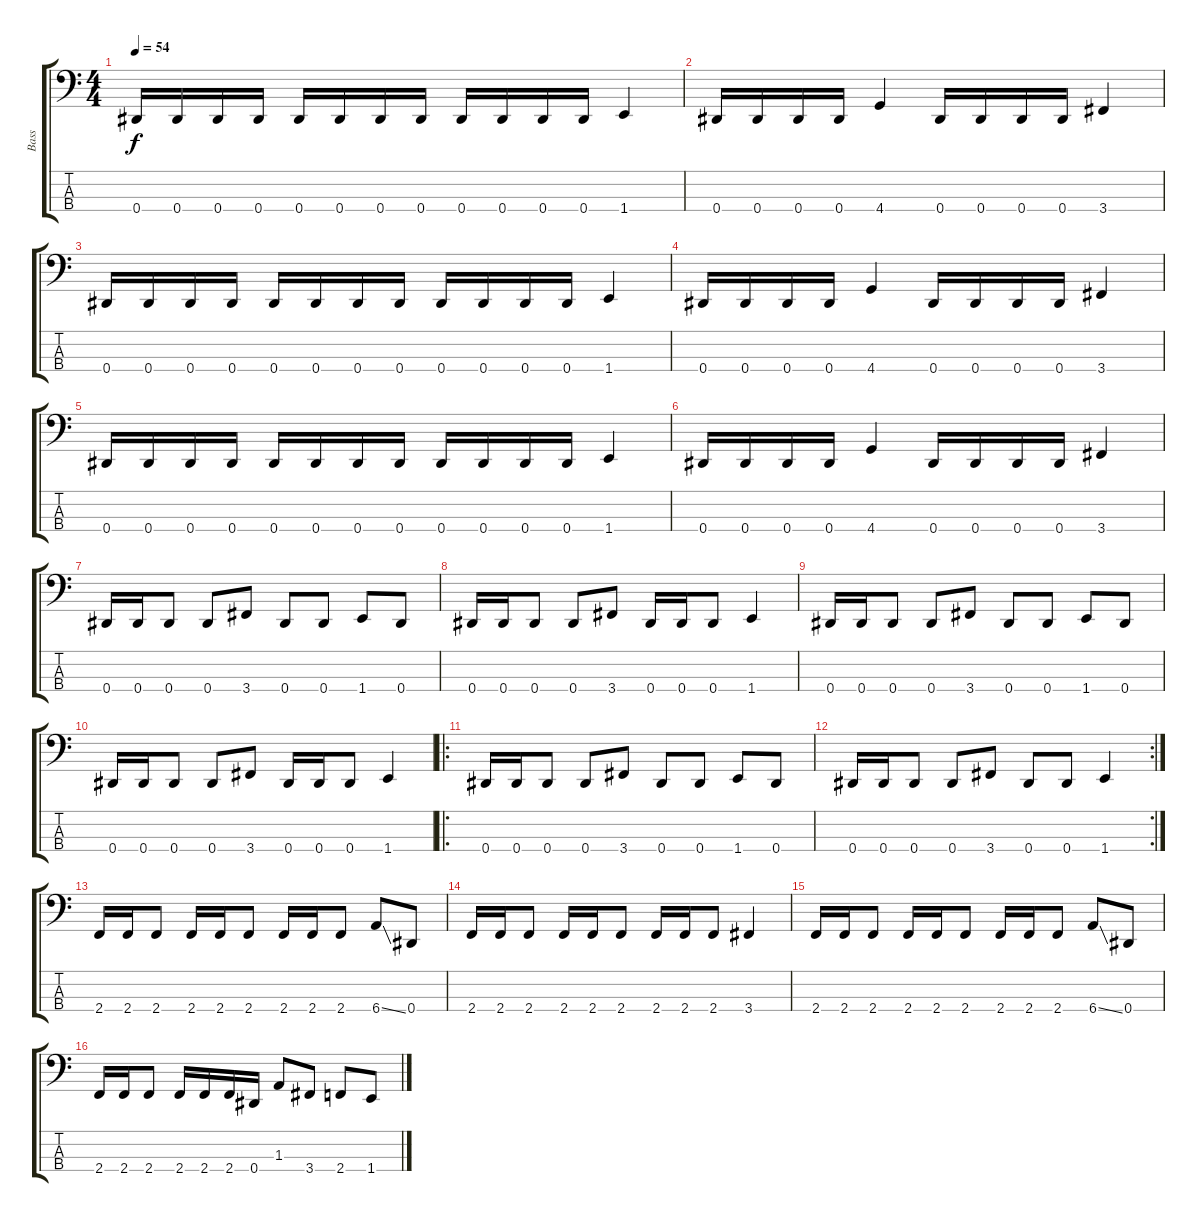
\track ("Bass" "Bass") {instrument electricbasspick}
\staff {score tabs}
\tuning (Gb2 Db2 Ab1 Eb1) {hide}
\ts (4 4)
\tempo 54
\clef f4
\ks c
0.4.16{dy f} 0.4.16 0.4.16 0.4.16 0.4.16 0.4.16 0.4.16 0.4.16 0.4.16 0.4.16 0.4.16 0.4.16 1.4.4 |
0.4.16 0.4.16 0.4.16 0.4.16 4.4.4 0.4.16 0.4.16 0.4.16 0.4.16 3.4.4 |
0.4.16 0.4.16 0.4.16 0.4.16 0.4.16 0.4.16 0.4.16 0.4.16 0.4.16 0.4.16 0.4.16 0.4.16 1.4.4 |
0.4.16 0.4.16 0.4.16 0.4.16 4.4.4 0.4.16 0.4.16 0.4.16 0.4.16 3.4.4 |
0.4.16 0.4.16 0.4.16 0.4.16 0.4.16 0.4.16 0.4.16 0.4.16 0.4.16 0.4.16 0.4.16 0.4.16 1.4.4 |
0.4.16 0.4.16 0.4.16 0.4.16 4.4.4 0.4.16 0.4.16 0.4.16 0.4.16 3.4.4 |
0.4.16 0.4.16 0.4.8 0.4.8 3.4.8 0.4.8 0.4.8 1.4.8 0.4.8 |
0.4.16 0.4.16 0.4.8 0.4.8 3.4.8 0.4.16 0.4.16 0.4.8 1.4.4 |
0.4.16 0.4.16 0.4.8 0.4.8 3.4.8 0.4.8 0.4.8 1.4.8 0.4.8 |
0.4.16 0.4.16 0.4.8 0.4.8 3.4.8 0.4.16 0.4.16 0.4.8 1.4.4 |
\ro
0.4.16 0.4.16 0.4.8 0.4.8 3.4.8 0.4.8 0.4.8 1.4.8 0.4.8 |
\rc 2
0.4.16 0.4.16 0.4.8 0.4.8 3.4.8 0.4.8 0.4.8 1.4.4 |
2.4.16 2.4.16 2.4.8 2.4.16 2.4.16 2.4.8 2.4.16 2.4.16 2.4.8 6.4{ss}.8 0.4.8 |
2.4.16 2.4.16 2.4.8 2.4.16 2.4.16 2.4.8 2.4.16 2.4.16 2.4.8 3.4.4 |
2.4.16 2.4.16 2.4.8 2.4.16 2.4.16 2.4.8 2.4.16 2.4.16 2.4.8 6.4{ss}.8 0.4.8 |
2.4.16 2.4.16 2.4.8 2.4.16 2.4.16 2.4.16 0.4.16 1.3.8 3.4.8 2.4.8 1.4.8
